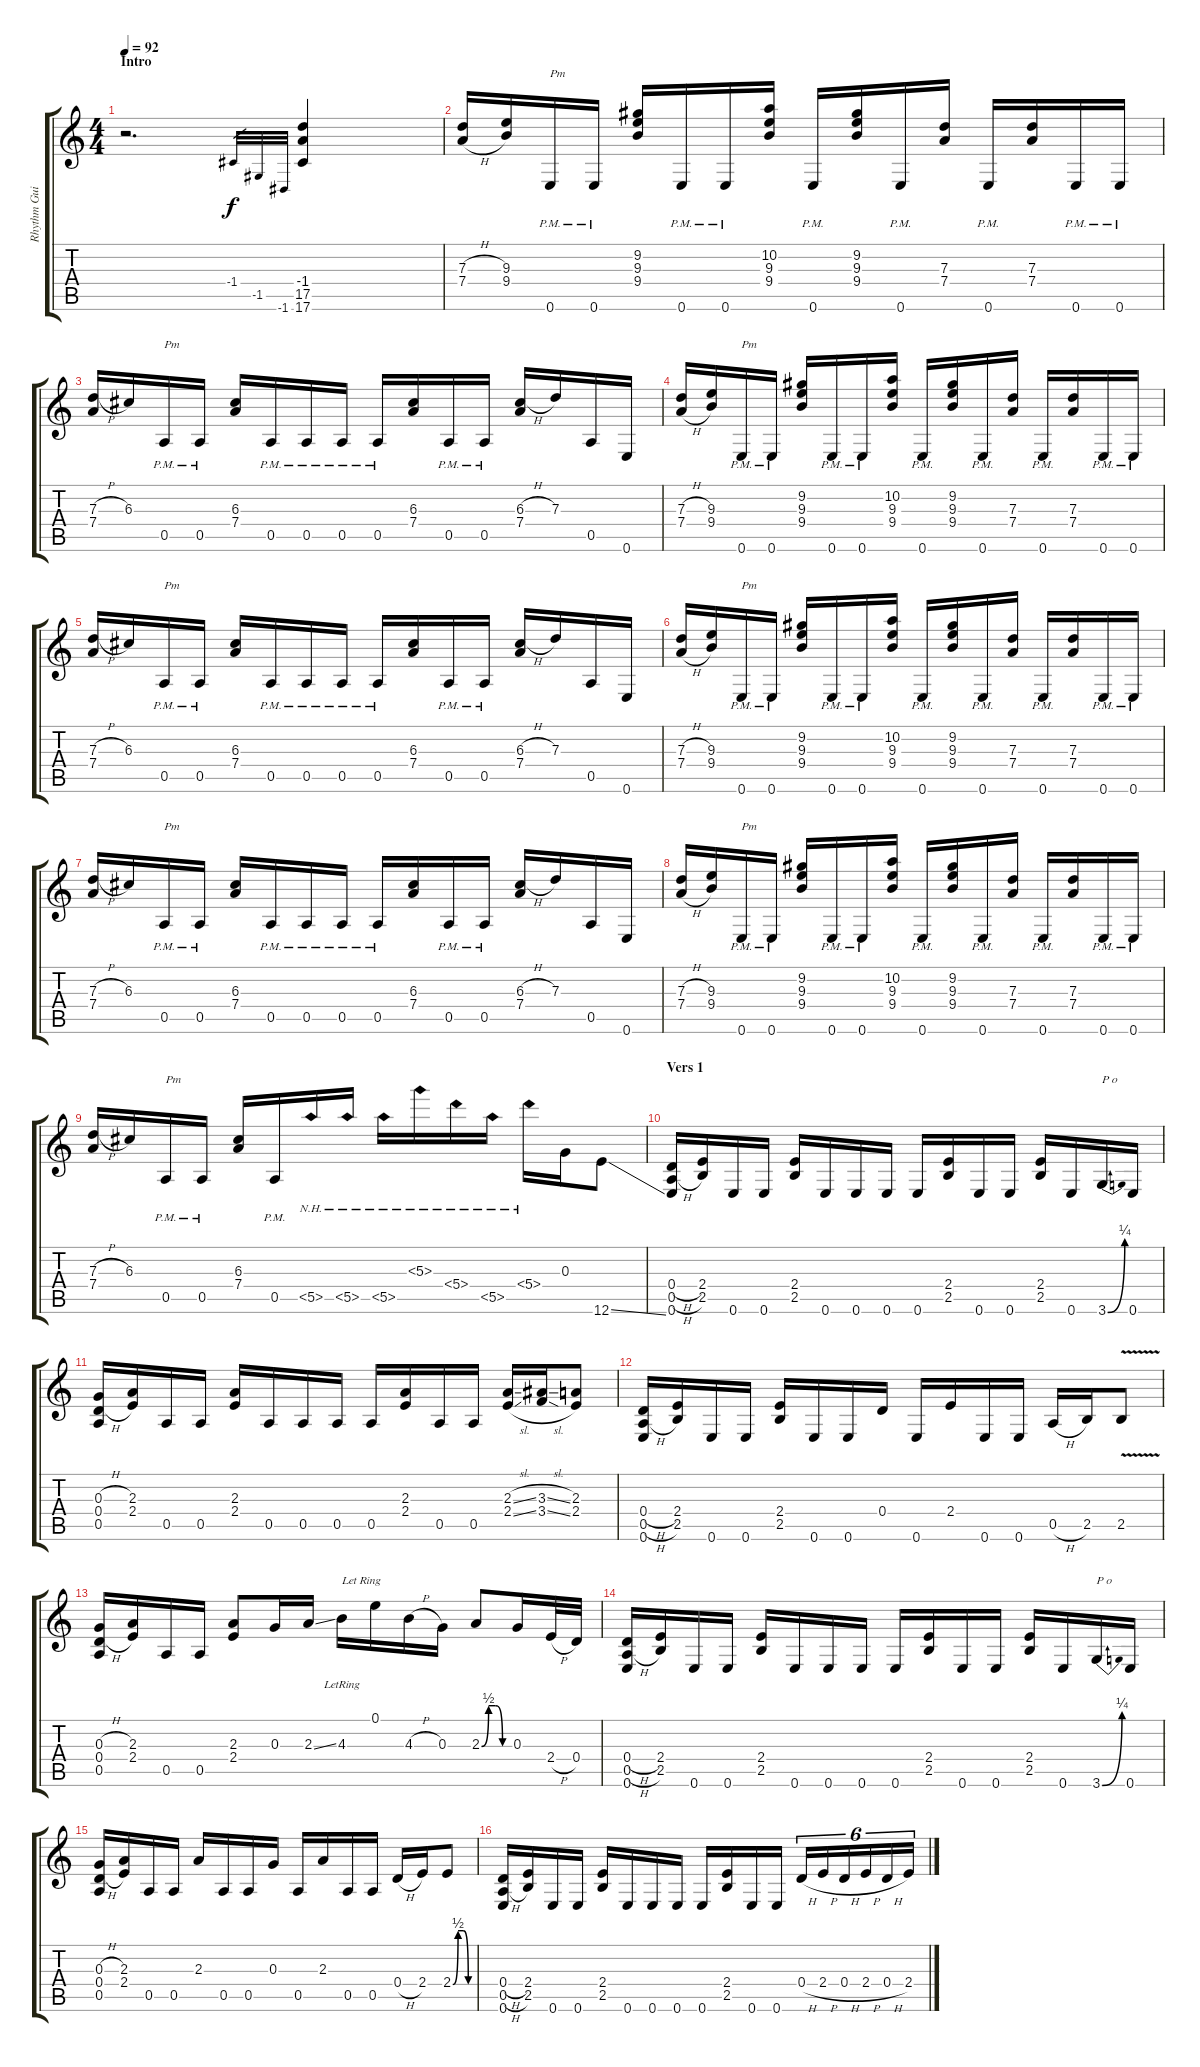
\track ("Rhythm Guitar" "Rhythm Gui") {instrument distortionguitar}
\staff {score tabs}
\tuning (E4 B3 G3 D3 A2 E2) {hide}
\ts (4 4)
\section ("" "Intro")
\tempo 92
\clef g2
\ks c
r.2{d dy f instrument distortionguitar} -1.4.32{gr} -1.5.32{gr} -1.6.32{gr} (-1.4 17.5 17.6).4 |
(7.3{h} 7.4{h}).16 (9.3 9.4).16 0.6{pm}.16{txt "Pm"} 0.6{pm}.16 (9.2 9.3 9.4).16 0.6{pm}.16 0.6{pm}.16 (10.2 9.3 9.4).16 0.6{pm}.16 (9.2 9.3 9.4).16 0.6{pm}.16 (7.3 7.4).16 0.6{pm}.16 (7.3 7.4).16 0.6{pm}.16 0.6{pm}.16 |
(7.3{h} 7.4).16 6.3.16 0.5{pm}.16{txt "Pm"} 0.5{pm}.16 (6.3 7.4).16 0.5{pm}.16 0.5{pm}.16 0.5{pm}.16 0.5{pm}.16 (6.3 7.4).16 0.5{pm}.16 0.5{pm}.16 (6.3{h} 7.4).16 7.3.16 0.5.16 0.6.16 |
(7.3{h} 7.4{h}).16 (9.3 9.4).16 0.6{pm}.16{txt "Pm"} 0.6{pm}.16 (9.2 9.3 9.4).16 0.6{pm}.16 0.6{pm}.16 (10.2 9.3 9.4).16 0.6{pm}.16 (9.2 9.3 9.4).16 0.6{pm}.16 (7.3 7.4).16 0.6{pm}.16 (7.3 7.4).16 0.6{pm}.16 0.6{pm}.16 |
(7.3{h} 7.4).16 6.3.16 0.5{pm}.16{txt "Pm"} 0.5{pm}.16 (6.3 7.4).16 0.5{pm}.16 0.5{pm}.16 0.5{pm}.16 0.5{pm}.16 (6.3 7.4).16 0.5{pm}.16 0.5{pm}.16 (6.3{h} 7.4).16 7.3.16 0.5.16 0.6.16 |
(7.3{h} 7.4{h}).16 (9.3 9.4).16 0.6{pm}.16{txt "Pm"} 0.6{pm}.16 (9.2 9.3 9.4).16 0.6{pm}.16 0.6{pm}.16 (10.2 9.3 9.4).16 0.6{pm}.16 (9.2 9.3 9.4).16 0.6{pm}.16 (7.3 7.4).16 0.6{pm}.16 (7.3 7.4).16 0.6{pm}.16 0.6{pm}.16 |
(7.3{h} 7.4).16 6.3.16 0.5{pm}.16{txt "Pm"} 0.5{pm}.16 (6.3 7.4).16 0.5{pm}.16 0.5{pm}.16 0.5{pm}.16 0.5{pm}.16 (6.3 7.4).16 0.5{pm}.16 0.5{pm}.16 (6.3{h} 7.4).16 7.3.16 0.5.16 0.6.16 |
(7.3{h} 7.4{h}).16 (9.3 9.4).16 0.6{pm}.16{txt "Pm"} 0.6{pm}.16 (9.2 9.3 9.4).16 0.6{pm}.16 0.6{pm}.16 (10.2 9.3 9.4).16 0.6{pm}.16 (9.2 9.3 9.4).16 0.6{pm}.16 (7.3 7.4).16 0.6{pm}.16 (7.3 7.4).16 0.6{pm}.16 0.6{pm}.16 |
(7.3{h} 7.4).16 6.3.16 0.5{pm}.16{txt "Pm"} 0.5{pm}.16 (6.3 7.4).16 0.5{pm}.16 5.5{nh}.16 5.5{nh}.16 5.5{nh}.16 5.3{nh}.16 5.4{nh}.16 5.5{nh}.16 5.4{nh}.16 0.3.16 12.6{ss}.8 |
\section ("" "Vers 1")
(0.4{h} 0.5{h} 0.6).16 (2.4 2.5).16 0.6.16 0.6.16 (2.4 2.5).16 0.6.16 0.6.16 0.6.16 0.6.16 (2.4 2.5).16 0.6.16 0.6.16 (2.4 2.5).16 0.6.16 3.6{be (bend 0 0 60 1)}.16{txt "P o"} 0.6.16 |
(0.3{h} 0.4{h} 0.5).16 (2.3 2.4).16 0.5.16 0.5.16 (2.3 2.4).16 0.5.16 0.5.16 0.5.16 0.5.16 (2.3 2.4).16 0.5.16 0.5.16 (2.3{sl} 2.4{sl}).16 (3.3{sl} 3.4{sl}).16 (2.3 2.4).8 |
(0.4{h} 0.5{h} 0.6).16 (2.4 2.5).16 0.6.16 0.6.16 (2.4 2.5).16 0.6.16 0.6.16 0.4.16 0.6.16 2.4.16 0.6.16 0.6.16 0.5{h}.16 2.5.16 2.5{v}.8 |
(0.3{h} 0.4{h} 0.5).16 (2.3 2.4).16 0.5.16 0.5.16 (2.3 2.4).8 0.3.16 2.3{ss}.16 4.3{lr}.16{txt "Let Ring"} 0.1.16 4.3{h}.16 0.3.16 2.3{be (custom 0 0 15 2 30 2 45 0 60 0)}.8 0.3.16 2.4{h}.32 0.4.32 |
(0.4{h} 0.5{h} 0.6).16 (2.4 2.5).16 0.6.16 0.6.16 (2.4 2.5).16 0.6.16 0.6.16 0.6.16 0.6.16 (2.4 2.5).16 0.6.16 0.6.16 (2.4 2.5).16 0.6.16 3.6{be (bend 0 0 60 1)}.16{txt "P o"} 0.6.16 |
(0.3{h} 0.4{h} 0.5).16 (2.3 2.4).16 0.5.16 0.5.16 2.3.16 0.5.16 0.5.16 0.3.16 0.5.16 2.3.16 0.5.16 0.5.16 0.4{h}.16 2.4.16 2.4{be (custom 0 0 15 2 30 2 45 0 60 0)}.8 |
(0.4{h} 0.5{h} 0.6).16 (2.4 2.5).16 0.6.16 0.6.16 (2.4 2.5).16 0.6.16 0.6.16 0.6.16 0.6.16 (2.4 2.5).16 0.6.16 0.6.16 0.4{h}.16{tu (6 4)} 2.4{h}.16{tu (6 4)} 0.4{h}.16{tu (6 4)} 2.4{h}.16{tu (6 4)} 0.4{h}.16{tu (6 4)} 2.4.16{tu (6 4)}
